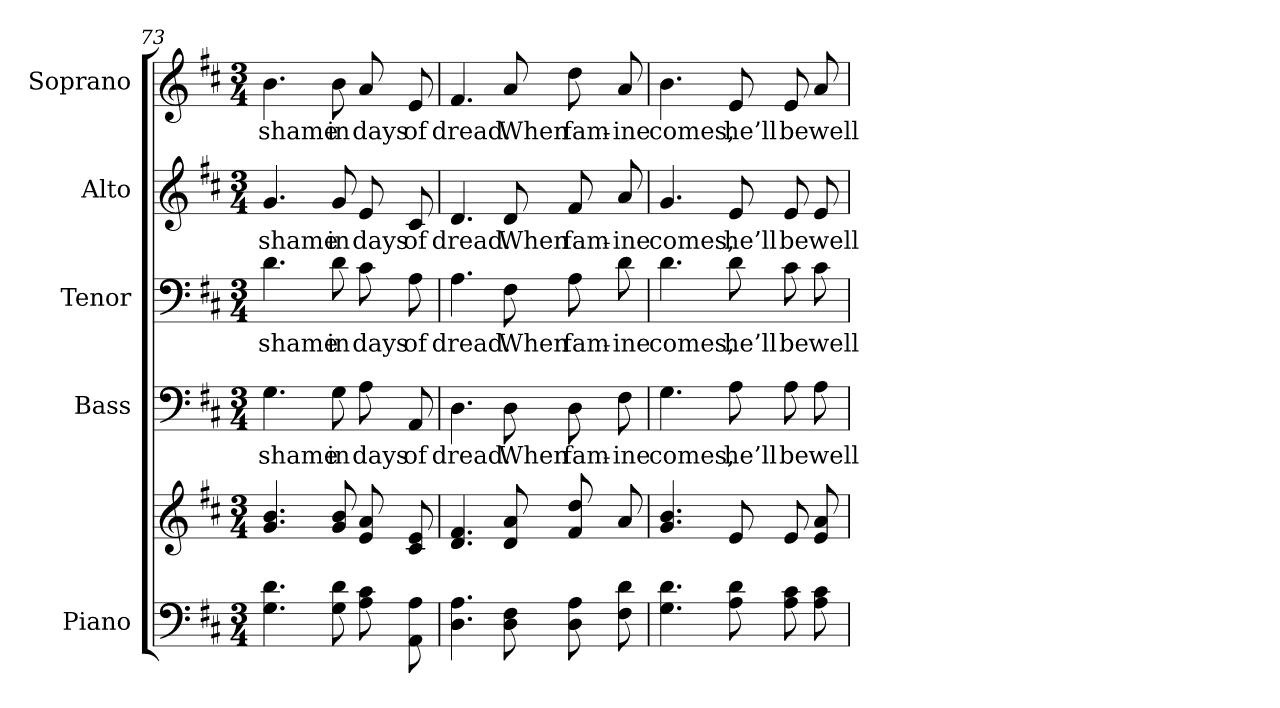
**kern	**kern	**kern	**text	**kern	**text	**kern	**text	**kern	**text
*part5	*part5	*part4	*part4	*part3	*part3	*part2	*part2	*part1	*part1
*staff6	*staff5	*staff4	*staff4	*staff3	*staff3	*staff2	*staff2	*staff1	*staff1
*I"Piano	*	*I"Bass	*	*I"Tenor	*	*I"Alto	*	*I"Soprano	*
*I'Pno.	*	*I'B.	*	*I'T.	*	*I'A.	*	*I'S.	*
!!LO:PB:g=z
*clefF4	*clefG2	*clefF4	*	*clefF4	*	*clefG2	*	*clefG2	*
*k[f#c#]	*k[f#c#]	*k[f#c#]	*	*k[f#c#]	*	*k[f#c#]	*	*k[f#c#]	*
*D:	*D:	*D:	*	*D:	*	*D:	*	*D:	*
*M3/4	*M3/4	*M3/4	*	*M3/4	*	*M3/4	*	*M3/4	*
=73	=73	=73	=73	=73	=73	=73	=73	=73	=73
!	!	!	!LO:LY:b:color=#000000	!	!	!	!	!	!
!	!	!	!	!	!LO:LY:b:color=#000000	!	!	!	!
!	!	!	!	!	!	!	!LO:LY:b:color=#000000	!	!
!	!	!	!	!	!	!	!	!	!LO:LY:b:color=#000000
4.Gi\ 4.di	4.gi/ 4.bi	4.Gi\	shame	4.di\	shame	4.gi/	shame	4.bi\	shame
!	!	!	!LO:LY:b:color=#000000	!	!	!	!	!	!
!	!	!	!	!	!LO:LY:b:color=#000000	!	!	!	!
!	!	!	!	!	!	!	!LO:LY:b:color=#000000	!	!
!	!	!	!	!	!	!	!	!	!LO:LY:b:color=#000000
8Gi\ 8di	8gi/ 8bi	8Gi\	in	8di\	in	8gi/	in	8bi\	in
!	!	!	!LO:LY:b:color=#000000	!	!	!	!	!	!
!	!	!	!	!	!LO:LY:b:color=#000000	!	!	!	!
!	!	!	!	!	!	!	!LO:LY:b:color=#000000	!	!
!	!	!	!	!	!	!	!	!	!LO:LY:b:color=#000000
8Ai\ 8c#i	8ei/ 8ai	8Ai\	days	8c#i\	days	8ei/	days	8ai/	days
!	!	!	!LO:LY:b:color=#000000	!	!	!	!	!	!
!	!	!	!	!	!LO:LY:b:color=#000000	!	!	!	!
!	!	!	!	!	!	!	!LO:LY:b:color=#000000	!	!
!	!	!	!	!	!	!	!	!	!LO:LY:b:color=#000000
8AAi\ 8Ai	8c#i/ 8ei	8AAi/	of	8Ai\	of	8c#i/	of	8ei/	of
=74	=74	=74	=74	=74	=74	=74	=74	=74	=74
!	!	!	!LO:LY:b:color=#000000	!	!	!	!	!	!
!	!	!	!	!	!LO:LY:b:color=#000000	!	!	!	!
!	!	!	!	!	!	!	!LO:LY:b:color=#000000	!	!
!	!	!	!	!	!	!	!	!	!LO:LY:b:color=#000000
4.Di\ 4.Ai	4.di/ 4.f#i	4.Di\	dread.	4.Ai\	dread.	4.di/	dread.	4.f#i/	dread.
!	!	!	!LO:LY:b:color=#000000	!	!	!	!	!	!
!	!	!	!	!	!LO:LY:b:color=#000000	!	!	!	!
!	!	!	!	!	!	!	!LO:LY:b:color=#000000	!	!
!	!	!	!	!	!	!	!	!	!LO:LY:b:color=#000000
8Di\ 8F#i	8di/ 8ai	8Di\	When	8F#i\	When	8di/	When	8ai/	When
!	!	!	!LO:LY:b:color=#000000	!	!	!	!	!	!
!	!	!	!	!	!LO:LY:b:color=#000000	!	!	!	!
!	!	!	!	!	!	!	!LO:LY:b:color=#000000	!	!
!	!	!	!	!	!	!	!	!	!LO:LY:b:color=#000000
8Di\ 8Ai	8f#i/ 8ddi	8Di\	fam-	8Ai\	fam-	8f#i/	fam-	8ddi\	fam-
!	!	!	!LO:LY:b:color=#000000	!	!	!	!	!	!
!	!	!	!	!	!LO:LY:b:color=#000000	!	!	!	!
!	!	!	!	!	!	!	!LO:LY:b:color=#000000	!	!
!	!	!	!	!	!	!	!	!	!LO:LY:b:color=#000000
8F#i\ 8di	8ai/	8F#i\	-ine	8di\	-ine	8ai/	-ine	8ai/	-ine
=75	=75	=75	=75	=75	=75	=75	=75	=75	=75
!	!	!	!LO:LY:b:color=#000000	!	!	!	!	!	!
!	!	!	!	!	!LO:LY:b:color=#000000	!	!	!	!
!	!	!	!	!	!	!	!LO:LY:b:color=#000000	!	!
!	!	!	!	!	!	!	!	!	!LO:LY:b:color=#000000
4.Gi\ 4.di	4.gi/ 4.bi	4.Gi\	comes,	4.di\	comes,	4.gi/	comes,	4.bi\	comes,
!	!	!	!LO:LY:b:color=#000000	!	!	!	!	!	!
!	!	!	!	!	!LO:LY:b:color=#000000	!	!	!	!
!	!	!	!	!	!	!	!LO:LY:b:color=#000000	!	!
!	!	!	!	!	!	!	!	!	!LO:LY:b:color=#000000
8Ai\ 8di	8ei/	8Ai\	he’ll	8di\	he’ll	8ei/	he’ll	8ei/	he’ll
!	!	!	!LO:LY:b:color=#000000	!	!	!	!	!	!
!	!	!	!	!	!LO:LY:b:color=#000000	!	!	!	!
!	!	!	!	!	!	!	!LO:LY:b:color=#000000	!	!
!	!	!	!	!	!	!	!	!	!LO:LY:b:color=#000000
8Ai\ 8c#i	8ei/	8Ai\	be	8c#i\	be	8ei/	be	8ei/	be
!	!	!	!LO:LY:b:color=#000000	!	!	!	!	!	!
!	!	!	!	!	!LO:LY:b:color=#000000	!	!	!	!
!	!	!	!	!	!	!	!LO:LY:b:color=#000000	!	!
!	!	!	!	!	!	!	!	!	!LO:LY:b:color=#000000
8Ai\ 8c#i	8ei/ 8ai	8Ai\	well	8c#i\	well	8ei/	well	8ai/	well
=	=	=	=	=	=	=	=	=	=
*-	*-	*-	*-	*-	*-	*-	*-	*-	*-
